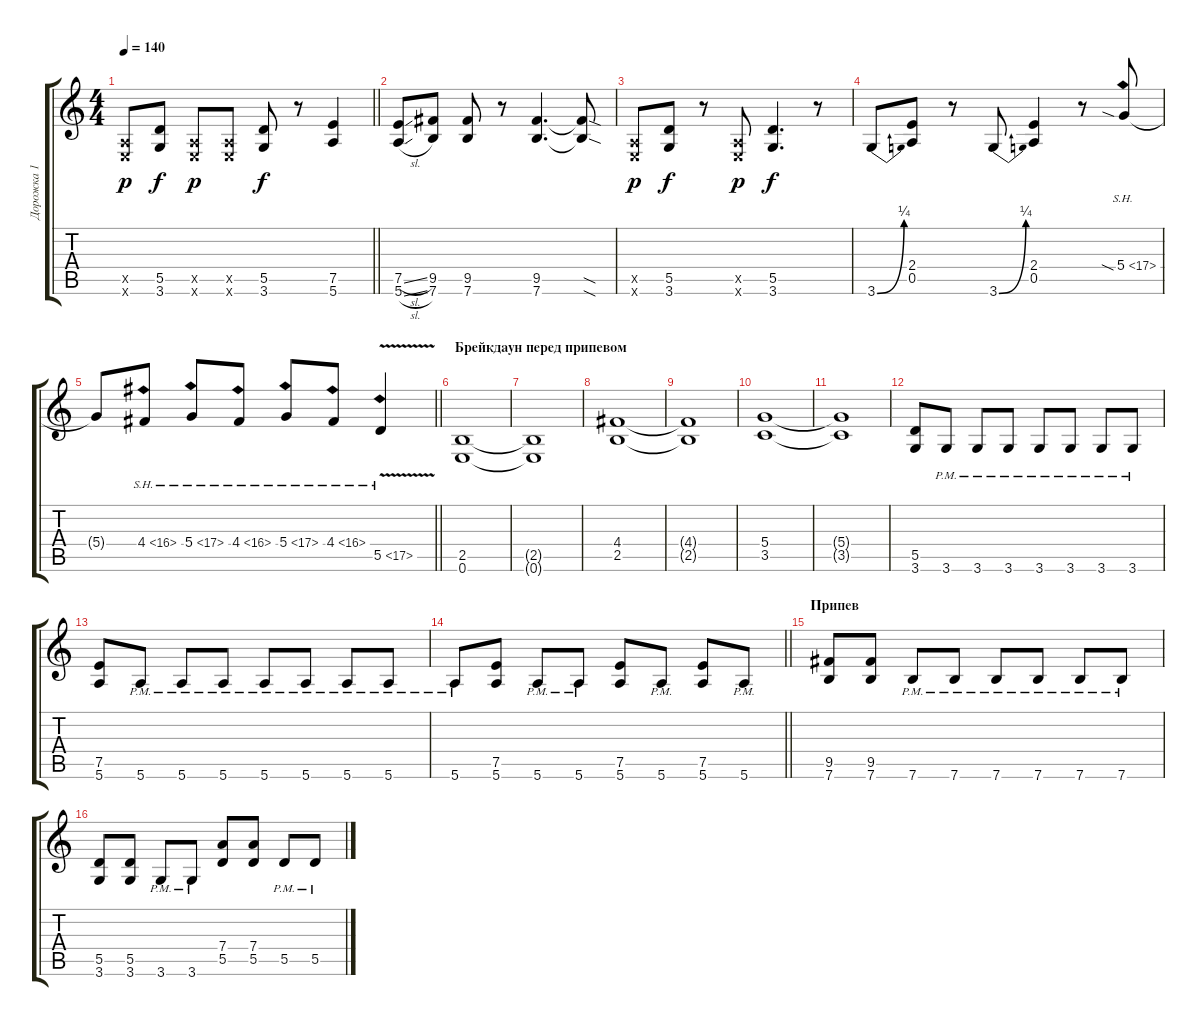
\track ("Дорожка 1" "Дорожка 1") {instrument overdrivenguitar}
\staff {score tabs}
\tuning (E4 B3 G3 D3 A2 E2) {hide}
\ts (4 4)
\tempo 140
\clef g2
\barLineRight lightlight
\ks c
(0.5{x} 0.6{x}).8{dy p} (5.5 3.6).8{dy f} (0.5{x} 0.6{x}).8{dy p} (0.5{x} 0.6{x}).8 (5.5 3.6).8{dy f} r.8 (7.5 5.6).4 |
(7.5{sl} 5.6{sl}).8 (9.5 7.6).8 (9.5 7.6).8 r.8 (9.5 7.6).4{d} (9.5{sod t} 7.6{sod t}).8 |
(0.5{x} 0.6{x}).8{dy p} (5.5 3.6).8{dy f} r.8 (0.5{x} 0.6{x}).8{dy p} (5.5 3.6).4{d dy f} r.8 |
3.6{be (bend 0 0 60 1)}.8 (2.4 0.5).8 r.8 3.6{be (bend 0 0 60 1)}.8 (2.4 0.5).4 r.8 5.4{sh 12 sia}.8 |
\barLineRight lightlight
5.4{t}.8 4.4{sh 12}.8 5.4{sh 12}.8 4.4{sh 12}.8 5.4{sh 12}.8 4.4{sh 12}.8 5.5{sh 12 v}.4 |
\section ("" "Брейкдаун перед припевом")
(2.5 0.6).1 |
(2.5{t} 0.6{t}).1 |
(4.4 2.5).1 |
(4.4{t} 2.5{t}).1 |
(5.4 3.5).1 |
(5.4{t} 3.5{t}).1 |
(5.5 3.6).8 3.6{pm}.8 3.6{pm}.8 3.6{pm}.8 3.6{pm}.8 3.6{pm}.8 3.6{pm}.8 3.6{pm}.8 |
(7.5 5.6).8 5.6{pm}.8 5.6{pm}.8 5.6{pm}.8 5.6{pm}.8 5.6{pm}.8 5.6{pm}.8 5.6{pm}.8 |
\barLineRight lightlight
5.6{pm}.8 (7.5 5.6).8 5.6{pm}.8 5.6{pm}.8 (7.5 5.6).8 5.6{pm}.8 (7.5 5.6).8 5.6{pm}.8 |
\section ("" "Припев")
(9.5 7.6).8 (9.5 7.6).8 7.6{pm}.8 7.6{pm}.8 7.6{pm}.8 7.6{pm}.8 7.6{pm}.8 7.6{pm}.8 |
(5.5 3.6).8 (5.5 3.6).8 3.6{pm}.8 3.6{pm}.8 (7.4 5.5).8 (7.4 5.5).8 5.5{pm}.8 5.5{pm}.8
